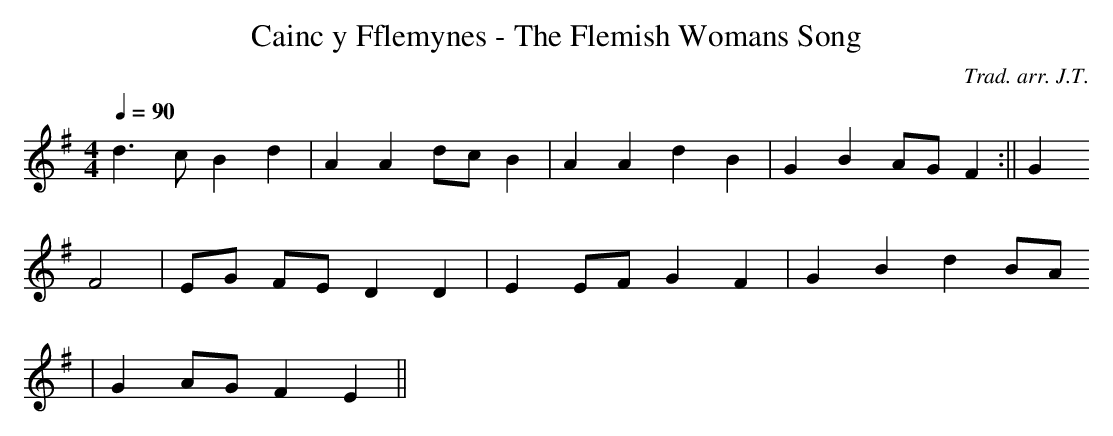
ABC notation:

X:1
T:Cainc y Fflemynes - The Flemish Womans Song
M:4/4
L:1/4
Q:90
C:Trad. arr. J.T.
K:G
d>c B d | A A d/2c/2 B | A A d B | G B A/2G/2 F :|| G
2 F2 | E/2G/2 F/2E/2 D D | E E/2F/2 G F | G B d B/2A/2
| G A/2G/2 F E ||
